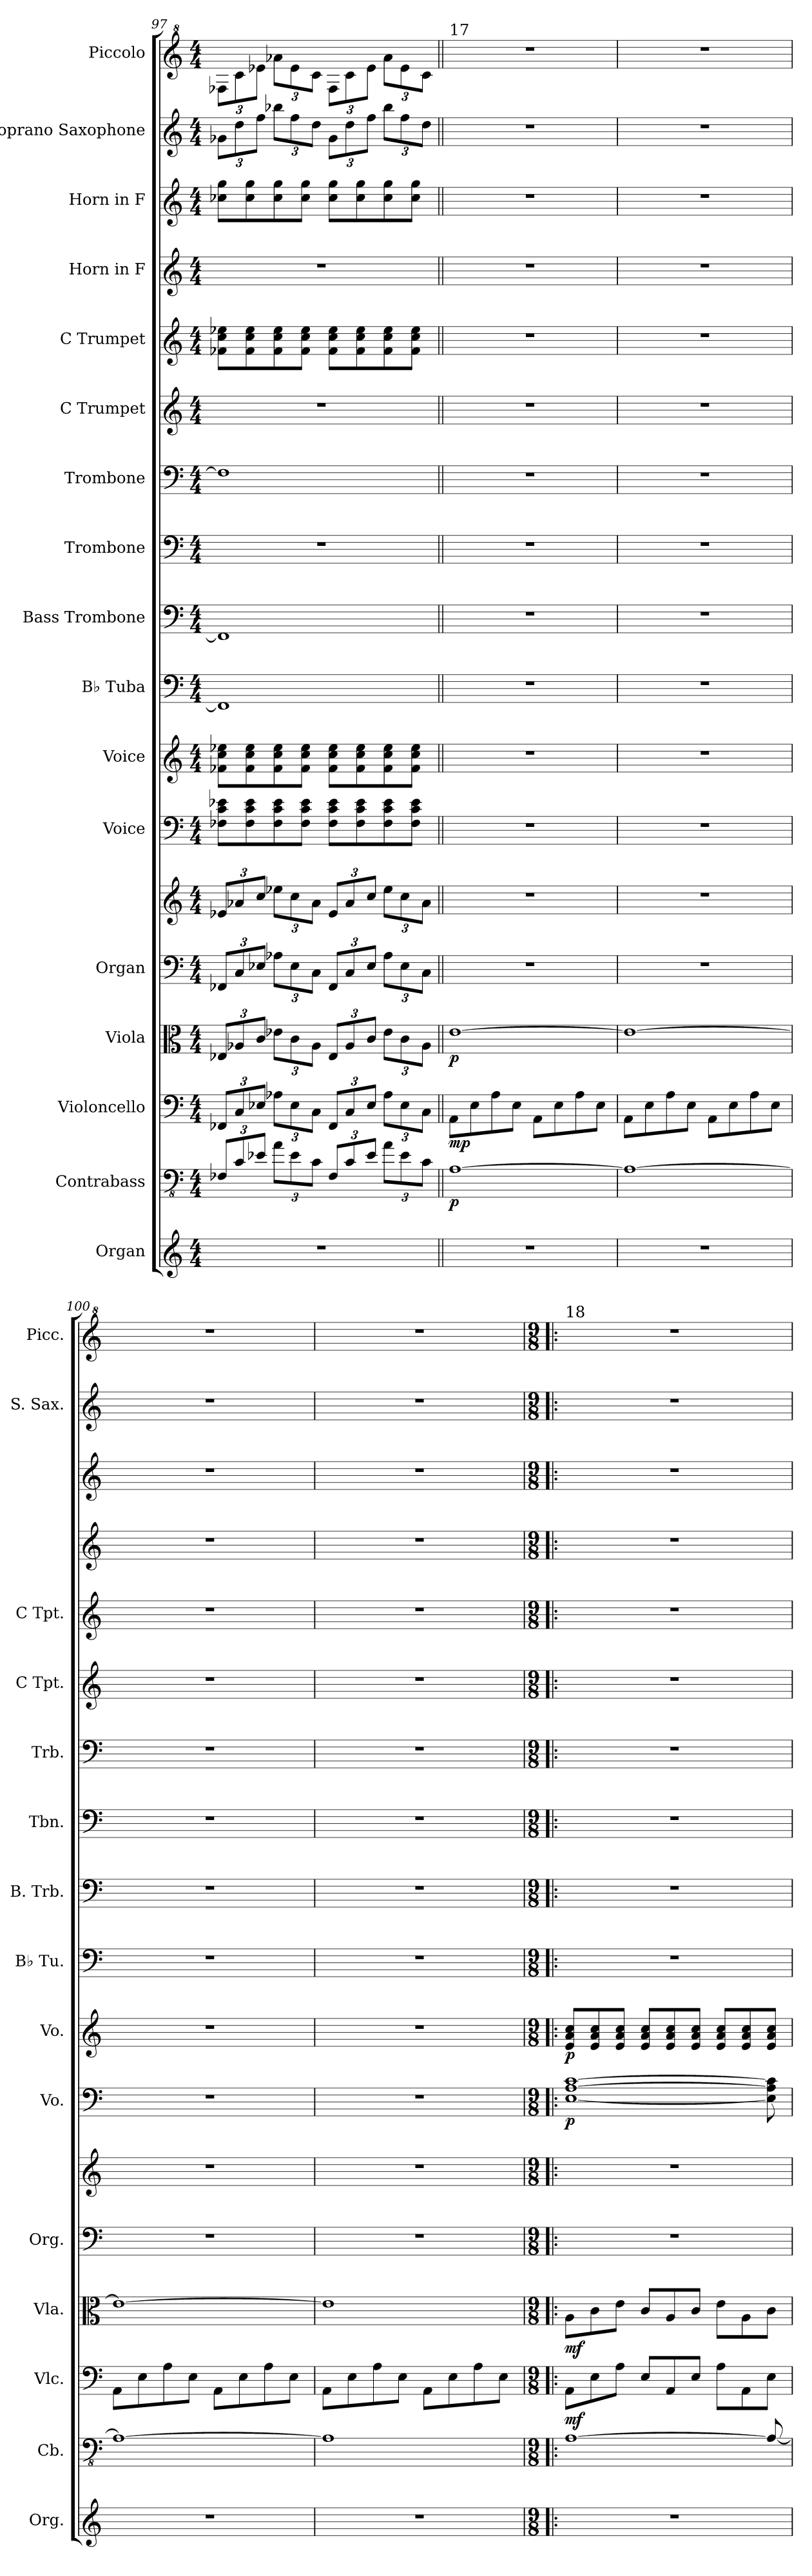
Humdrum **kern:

**kern	**kern	**dynam	**kern	**dynam	**kern	**dynam	**kern	**kern	**kern	**dynam	**kern	**dynam	**kern	**kern	**kern	**kern	**kern	**kern	**kern	**kern	**kern	**kern
*part17	*part16	*part16	*part15	*part15	*part14	*part14	*part13	*part13	*part12	*part12	*part11	*part11	*part10	*part9	*part8	*part7	*part6	*part5	*part4	*part3	*part2	*part1
*staff18	*staff17	*staff17	*staff16	*staff16	*staff15	*staff15	*staff14	*staff13	*staff12	*staff12	*staff11	*staff11	*staff10	*staff9	*staff8	*staff7	*staff6	*staff5	*staff4	*staff3	*staff2	*staff1
*I"Organ	*I"Contrabass	*	*I"Violoncello	*	*I"Viola	*	*I"Organ	*	*I"Voice	*	*I"Voice	*	*I"B♭ Tuba	*I"Bass Trombone	*I"Trombone	*I"Trombone	*I"C Trumpet	*I"C Trumpet	*I"Horn in F	*I"Horn in F	*I"Soprano Saxophone	*I"Piccolo
*I'Org.	*I'Cb.	*	*I'Vlc.	*	*I'Vla.	*	*I'Org.	*	*I'Vo.	*	*I'Vo.	*	*I'B♭ Tu.	*I'B. Trb.	*I'Tbn.	*I'Trb.	*I'C Tpt.	*I'C Tpt.	*	*	*I'S. Sax.	*I'Picc.
!!LO:PB:g=z
*clefG2	*clefFv4	*	*clefF4	*	*clefC3	*	*clefF4	*clefG2	*clefF4	*	*clefG2	*	*clefF4	*clefF4	*clefF4	*clefF4	*clefG2	*clefG2	*clefG2	*clefG2	*clefG2	*clefG^2
*	*ITrd7c12	*	*	*	*	*	*	*	*	*	*	*	*	*	*	*	*	*	*ITrd4c7	*ITrd4c7	*ITrd1c2	*ITrd-7c-12
*k[]	*k[]	*	*k[]	*	*k[]	*	*k[]	*k[]	*k[]	*	*k[]	*	*k[]	*k[]	*k[]	*k[]	*k[]	*k[]	*k[b-]	*k[b-]	*k[b-e-]	*k[]
*M4/4	*M4/4	*	*M4/4	*	*M4/4	*	*M4/4	*M4/4	*M4/4	*	*M4/4	*	*M4/4	*M4/4	*M4/4	*M4/4	*M4/4	*M4/4	*M4/4	*M4/4	*M4/4	*M4/4
*	*Xbrackettup	*	*Xbrackettup	*	*Xbrackettup	*	*Xbrackettup	*Xbrackettup	*	*	*	*	*	*	*	*	*	*	*	*	*Xbrackettup	*Xbrackettup
=97	=97	=97	=97	=97	=97	=97	=97	=97	=97	=97	=97	=97	=97	=97	=97	=97	=97	=97	=97	=97	=97	=97
1r	12FFF-X/L	.	12FF-X/L	.	12E-X/L	.	12FF-X/L	12e-X/L	8F-X\ 8c\ 8e-X\L	.	8f-X\ 8cc\ 8ee-X\L	.	1FF-]	1FF-]	1r	1F-]	1r	8f-X\ 8cc\ 8ee-X\L	1r	8f-X\ 8cc\L	12f-X\L	12ff-X\L
.	12CC/	.	12C/	.	12A-X/	.	12C/	12a-X/	.	.	.	.	.	.	.	.	.	.	.	.	12cc\	12ccc\
.	.	.	.	.	.	.	.	.	8F-\ 8c\ 8e-\	.	8f-\ 8cc\ 8ee-\	.	.	.	.	.	.	8f-\ 8cc\ 8ee-\	.	8f-\ 8cc\	.	.
.	12EE-X/J	.	12E-X/J	.	12c/J	.	12E-X/J	12cc/J	.	.	.	.	.	.	.	.	.	.	.	.	12ee-\J	12eee-X\J
.	12AA\L	.	12A-X\L	.	12e-X\L	.	12A-X\L	12ee-X\L	8F-\ 8c\ 8e-\	.	8f-\ 8cc\ 8ee-\	.	.	.	.	.	.	8f-\ 8cc\ 8ee-\	.	8f-\ 8cc\	12aa-X\L	12aaa-X\L
.	12EE-\	.	12E-\	.	12c\	.	12E-\	12cc\	.	.	.	.	.	.	.	.	.	.	.	.	12ee-\	12eee-\
.	.	.	.	.	.	.	.	.	8F-\ 8c\ 8e-\J	.	8f-\ 8cc\ 8ee-\J	.	.	.	.	.	.	8f-\ 8cc\ 8ee-\J	.	8f-\ 8cc\J	.	.
.	12CC\J	.	12C\J	.	12A-\J	.	12C\J	12a-\J	.	.	.	.	.	.	.	.	.	.	.	.	12cc\J	12ccc\J
.	12FFF-/L	.	12FF-/L	.	12E-/L	.	12FF-/L	12e-/L	8F-\ 8c\ 8e-\L	.	8f-\ 8cc\ 8ee-\L	.	.	.	.	.	.	8f-\ 8cc\ 8ee-\L	.	8f-\ 8cc\L	12f-\L	12ff-\L
.	12CC/	.	12C/	.	12A-/	.	12C/	12a-/	.	.	.	.	.	.	.	.	.	.	.	.	12cc\	12ccc\
.	.	.	.	.	.	.	.	.	8F-\ 8c\ 8e-\	.	8f-\ 8cc\ 8ee-\	.	.	.	.	.	.	8f-\ 8cc\ 8ee-\	.	8f-\ 8cc\	.	.
.	12EE-/J	.	12E-/J	.	12c/J	.	12E-/J	12cc/J	.	.	.	.	.	.	.	.	.	.	.	.	12ee-\J	12eee-\J
.	12AA\L	.	12A-\L	.	12e-\L	.	12A-\L	12ee-\L	8F-\ 8c\ 8e-\	.	8f-\ 8cc\ 8ee-\	.	.	.	.	.	.	8f-\ 8cc\ 8ee-\	.	8f-\ 8cc\	12aa-\L	12aaa-\L
.	12EE-\	.	12E-\	.	12c\	.	12E-\	12cc\	.	.	.	.	.	.	.	.	.	.	.	.	12ee-\	12eee-\
.	.	.	.	.	.	.	.	.	8F-\ 8c\ 8e-\J	.	8f-\ 8cc\ 8ee-\J	.	.	.	.	.	.	8f-\ 8cc\ 8ee-\J	.	8f-\ 8cc\J	.	.
.	12CC\J	.	12C\J	.	12A-\J	.	12C\J	12a-\J	.	.	.	.	.	.	.	.	.	.	.	.	12cc\J	12ccc\J
=98||	=98||	=98||	=98||	=98||	=98||	=98||	=98||	=98||	=98||	=98||	=98||	=98||	=98||	=98||	=98||	=98||	=98||	=98||	=98||	=98||	=98||	=98||
*	*	*	*	*	*	*	*	*	*	*	*	*	*	*	*	*	*	*	*	*	*	*MM100
!	!	!	!	!	!	!	!	!	!	!	!	!	!	!	!	!	!	!	!	!	!	!LO:TX:a:t=17
!	!	!LO:DY:b	!	!LO:DY:b	!	!LO:DY:b	!	!	!	!	!	!	!	!	!	!	!	!	!	!	!	!
1r	[1AAA	p	8AA\L	mp	[1e	p	1r	1r	1r	.	1r	.	1r	1r	1r	1r	1r	1r	1r	1r	1r	1r
.	.	.	8E\	.	.	.	.	.	.	.	.	.	.	.	.	.	.	.	.	.	.	.
.	.	.	8A\	.	.	.	.	.	.	.	.	.	.	.	.	.	.	.	.	.	.	.
.	.	.	8E\J	.	.	.	.	.	.	.	.	.	.	.	.	.	.	.	.	.	.	.
.	.	.	8AA\L	.	.	.	.	.	.	.	.	.	.	.	.	.	.	.	.	.	.	.
.	.	.	8E\	.	.	.	.	.	.	.	.	.	.	.	.	.	.	.	.	.	.	.
.	.	.	8A\	.	.	.	.	.	.	.	.	.	.	.	.	.	.	.	.	.	.	.
.	.	.	8E\J	.	.	.	.	.	.	.	.	.	.	.	.	.	.	.	.	.	.	.
=99	=99	=99	=99	=99	=99	=99	=99	=99	=99	=99	=99	=99	=99	=99	=99	=99	=99	=99	=99	=99	=99	=99
1r	1AAA_	.	8AA\L	.	1e_	.	1r	1r	1r	.	1r	.	1r	1r	1r	1r	1r	1r	1r	1r	1r	1r
.	.	.	8E\	.	.	.	.	.	.	.	.	.	.	.	.	.	.	.	.	.	.	.
.	.	.	8A\	.	.	.	.	.	.	.	.	.	.	.	.	.	.	.	.	.	.	.
.	.	.	8E\J	.	.	.	.	.	.	.	.	.	.	.	.	.	.	.	.	.	.	.
.	.	.	8AA\L	.	.	.	.	.	.	.	.	.	.	.	.	.	.	.	.	.	.	.
.	.	.	8E\	.	.	.	.	.	.	.	.	.	.	.	.	.	.	.	.	.	.	.
.	.	.	8A\	.	.	.	.	.	.	.	.	.	.	.	.	.	.	.	.	.	.	.
.	.	.	8E\J	.	.	.	.	.	.	.	.	.	.	.	.	.	.	.	.	.	.	.
=100	=100	=100	=100	=100	=100	=100	=100	=100	=100	=100	=100	=100	=100	=100	=100	=100	=100	=100	=100	=100	=100	=100
1r	1AAA_	.	8AA\L	.	1e_	.	1r	1r	1r	.	1r	.	1r	1r	1r	1r	1r	1r	1r	1r	1r	1r
.	.	.	8E\	.	.	.	.	.	.	.	.	.	.	.	.	.	.	.	.	.	.	.
.	.	.	8A\	.	.	.	.	.	.	.	.	.	.	.	.	.	.	.	.	.	.	.
.	.	.	8E\J	.	.	.	.	.	.	.	.	.	.	.	.	.	.	.	.	.	.	.
.	.	.	8AA\L	.	.	.	.	.	.	.	.	.	.	.	.	.	.	.	.	.	.	.
.	.	.	8E\	.	.	.	.	.	.	.	.	.	.	.	.	.	.	.	.	.	.	.
.	.	.	8A\	.	.	.	.	.	.	.	.	.	.	.	.	.	.	.	.	.	.	.
.	.	.	8E\J	.	.	.	.	.	.	.	.	.	.	.	.	.	.	.	.	.	.	.
!!LO:PB:g=z
=101	=101	=101	=101	=101	=101	=101	=101	=101	=101	=101	=101	=101	=101	=101	=101	=101	=101	=101	=101	=101	=101	=101
1r	1AAA]	.	8AA\L	.	1e]	.	1r	1r	1r	.	1r	.	1r	1r	1r	1r	1r	1r	1r	1r	1r	1r
.	.	.	8E\	.	.	.	.	.	.	.	.	.	.	.	.	.	.	.	.	.	.	.
.	.	.	8A\	.	.	.	.	.	.	.	.	.	.	.	.	.	.	.	.	.	.	.
.	.	.	8E\J	.	.	.	.	.	.	.	.	.	.	.	.	.	.	.	.	.	.	.
.	.	.	8AA\L	.	.	.	.	.	.	.	.	.	.	.	.	.	.	.	.	.	.	.
.	.	.	8E\	.	.	.	.	.	.	.	.	.	.	.	.	.	.	.	.	.	.	.
.	.	.	8A\	.	.	.	.	.	.	.	.	.	.	.	.	.	.	.	.	.	.	.
.	.	.	8E\J	.	.	.	.	.	.	.	.	.	.	.	.	.	.	.	.	.	.	.
=102!|:	=102!|:	=102!|:	=102!|:	=102!|:	=102!|:	=102!|:	=102!|:	=102!|:	=102!|:	=102!|:	=102!|:	=102!|:	=102!|:	=102!|:	=102!|:	=102!|:	=102!|:	=102!|:	=102!|:	=102!|:	=102!|:	=102!|:
*M9/8	*M9/8	*	*M9/8	*	*M9/8	*	*M9/8	*M9/8	*M9/8	*	*M9/8	*	*M9/8	*M9/8	*M9/8	*M9/8	*M9/8	*M9/8	*M9/8	*M9/8	*M9/8	*M9/8
!	!	!	!	!	!	!	!	!	!	!	!	!	!	!	!	!	!	!	!	!	!	!LO:TX:a:t=18
!	!	!	!	!LO:DY:b	!	!LO:DY:b	!	!	!	!LO:DY:b	!	!LO:DY:b	!	!	!	!	!	!	!	!	!	!
8%9r	[1AAA	.	8AA\L	mf	8A\L	mf	8%9r	8%9r	[1E [1A [1c	p	8e/ 8a/ 8cc/L	p	8%9r	8%9r	8%9r	8%9r	8%9r	8%9r	8%9r	8%9r	8%9r	8%9r
.	.	.	8E\	.	8c\	.	.	.	.	.	8e/ 8a/ 8cc/	.	.	.	.	.	.	.	.	.	.	.
.	.	.	8A\J	.	8e\J	.	.	.	.	.	8e/ 8a/ 8cc/J	.	.	.	.	.	.	.	.	.	.	.
.	.	.	8E/L	.	8c/L	.	.	.	.	.	8e/ 8a/ 8cc/L	.	.	.	.	.	.	.	.	.	.	.
.	.	.	8AA/	.	8A/	.	.	.	.	.	8e/ 8a/ 8cc/	.	.	.	.	.	.	.	.	.	.	.
.	.	.	8E/J	.	8c/J	.	.	.	.	.	8e/ 8a/ 8cc/J	.	.	.	.	.	.	.	.	.	.	.
.	.	.	8A\L	.	8e\L	.	.	.	.	.	8e/ 8a/ 8cc/L	.	.	.	.	.	.	.	.	.	.	.
.	.	.	8AA\	.	8A\	.	.	.	.	.	8e/ 8a/ 8cc/	.	.	.	.	.	.	.	.	.	.	.
.	8AAA/_	.	8E\J	.	8c\J	.	.	.	8E\] 8A\] 8c\]	.	8e/ 8a/ 8cc/J	.	.	.	.	.	.	.	.	.	.	.
=	=	=	=	=	=	=	=	=	=	=	=	=	=	=	=	=	=	=	=	=	=	=
*-	*-	*-	*-	*-	*-	*-	*-	*-	*-	*-	*-	*-	*-	*-	*-	*-	*-	*-	*-	*-	*-	*-
